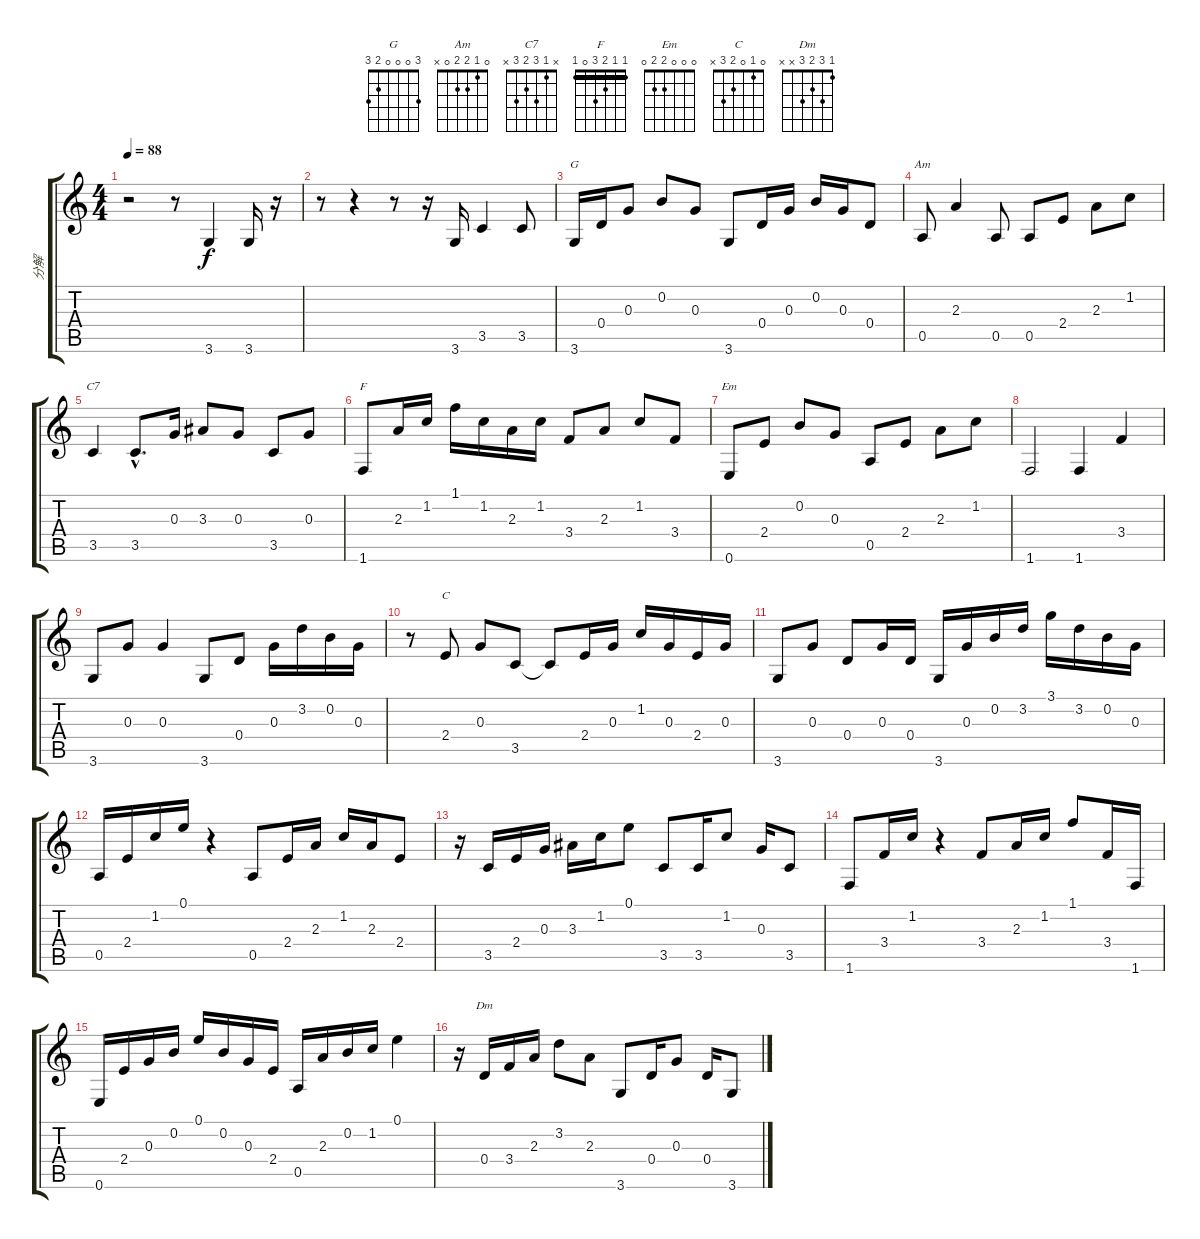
\track ("分解" "分解") {instrument overdrivenguitar}
\staff {score tabs}
\tuning (E4 B3 G3 D3 A2 E2) {hide}
\chord ("G" 3 0 0 0 2 3)
\chord ("Am" 0 1 2 2 0 x)
\chord ("C7" x 1 3 2 3 x)
\chord ("F" 1 1 2 3 0 1) {barre 1}
\chord ("Em" 0 0 0 2 2 0)
\chord ("C" 0 1 0 2 3 x)
\chord ("Dm" 1 3 2 3 x x)
\ts (4 4)
\tempo 88
\clef g2
\ks c
r.2{dy f instrument overdrivenguitar} r.8 3.6.4 3.6.16 r.16 |
r.8 r.4 r.8 r.16 3.6.16 3.5.4 3.5.8 |
3.6.16{ch "G"} 0.4.16 0.3.8 0.2.8 0.3.8 3.6.8 0.4.16 0.3.16 0.2.16 0.3.16 0.4.8 |
0.5.8{ch "Am"} 2.3.4 0.5.8 0.5.8 2.4.8 2.3.8 1.2.8 |
3.5.4{ch "C7"} 3.5{hac}.8{d} 0.3.16 3.3.8 0.3.8 3.5.8 0.3.8 |
1.6.8{ch "F"} 2.3.16 1.2.16 1.1.16 1.2.16 2.3.16 1.2.16 3.4.8 2.3.8 1.2.8 3.4.8 |
0.6.8{ch "Em"} 2.4.8 0.2.8 0.3.8 0.5.8 2.4.8 2.3.8 1.2.8 |
1.6.2 1.6.4 3.4.4 |
3.6.8 0.3.8 0.3.4 3.6.8 0.4.8 0.3.16 3.2.16 0.2.16 0.3.16 |
r.8 2.4.8{ch "C"} 0.3.8 3.5.8 3.5{t}.8 2.4.16 0.3.16 1.2.16 0.3.16 2.4.16 0.3.16 |
3.6.8 0.3.8 0.4.8 0.3.16 0.4.16 3.6.16 0.3.16 0.2.16 3.2.16 3.1.16 3.2.16 0.2.16 0.3.16 |
0.5.16 2.4.16 1.2.16 0.1.16 r.4 0.5.8 2.4.16 2.3.16 1.2.16 2.3.16 2.4.8 |
r.16 3.5.16 2.4.16 0.3.16 3.3.16 1.2.16 0.1.8 3.5.8 3.5.16 1.2.8 0.3.16 3.5.8 |
1.6.8 3.4.16 1.2.16 r.4 3.4.8 2.3.16 1.2.16 1.1.8 3.4.16 1.6.16 |
0.6.16 2.4.16 0.3.16 0.2.16 0.1.16 0.2.16 0.3.16 2.4.16 0.5.16 2.3.16 0.2.16 1.2.16 0.1.4 |
r.16 0.4.16{ch "Dm"} 3.4.16 2.3.16 3.2.8 2.3.8 3.6.8 0.4.16 0.3.8 0.4.16 3.6.8
